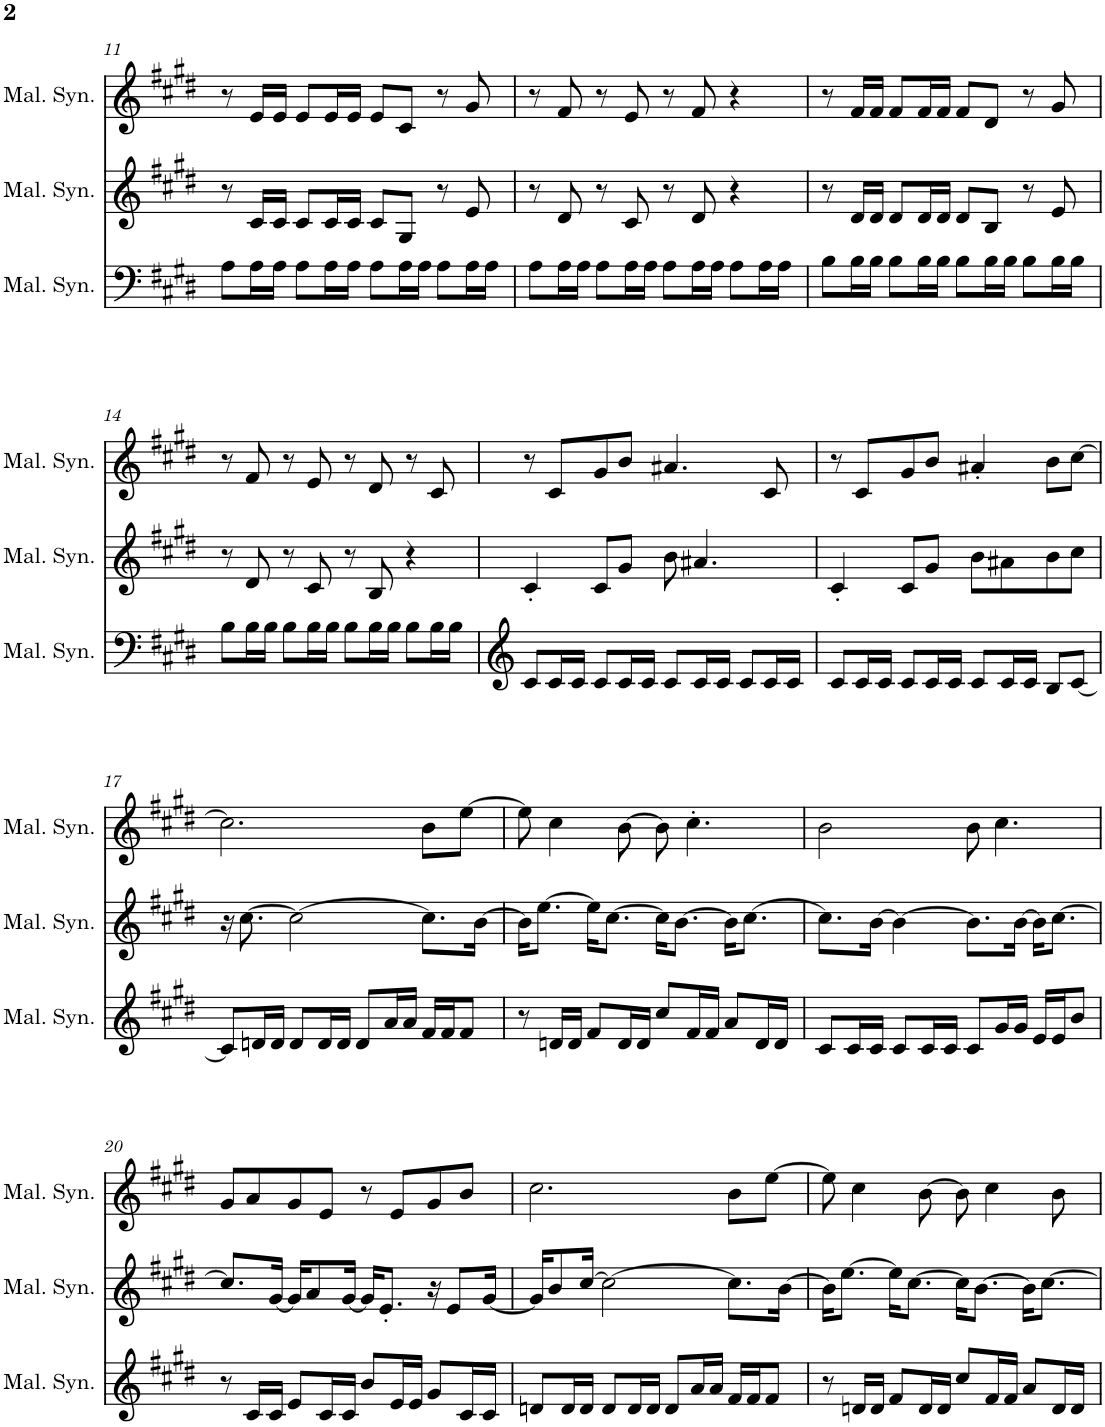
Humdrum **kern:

**kern	**kern	**kern
*part3	*part2	*part1
*staff3	*staff2	*staff1
*I"Mallet Synthesizer	*I"Mallet Synthesizer	*I"Mallet Synthesizer
*I'Mal. Syn.	*I'Mal. Syn.	*I'Mal. Syn.
!!LO:PB:g=z
*clefG2	*clefG2	*clefG2
*k[f#c#g#d#]	*k[f#c#g#d#]	*k[f#c#g#d#]
*M4/4	*M4/4	*M4/4
=11	=11	=11
8A\L	8r	8r
16A\L	16c#/LL	16e/LL
16A\JJ	16c#/JJ	16e/JJ
8A\L	8c#/L	8e/L
16A\L	16c#/L	16e/L
16A\JJ	16c#/JJ	16e/JJ
8A\L	8c#/L	8e/L
16A\L	8G#/J	8c#/J
16A\JJ	.	.
8A\L	8r	8r
16A\L	8e/	8g#/
16A\JJ	.	.
=12	=12	=12
8A\L	8r	8r
16A\L	8d#/	8f#/
16A\JJ	.	.
8A\L	8r	8r
16A\L	8c#/	8e/
16A\JJ	.	.
8A\L	8r	8r
16A\L	8d#/	8f#/
16A\JJ	.	.
8A\L	4r	4r
16A\L	.	.
16A\JJ	.	.
=13	=13	=13
8B\L	8r	8r
16B\L	16d#/LL	16f#/LL
16B\JJ	16d#/JJ	16f#/JJ
8B\L	8d#/L	8f#/L
16B\L	16d#/L	16f#/L
16B\JJ	16d#/JJ	16f#/JJ
8B\L	8d#/L	8f#/L
16B\L	8B/J	8d#/J
16B\JJ	.	.
8B\L	8r	8r
16B\L	8e/	8g#/
16B\JJ	.	.
!!LO:LB:g=z
=14	=14	=14
8B\L	8r	8r
16B\L	8d#/	8f#/
16B\JJ	.	.
8B\L	8r	8r
16B\L	8c#/	8e/
16B\JJ	.	.
8B\L	8r	8r
16B\L	8B/	8d#/
16B\JJ	.	.
8B\L	4r	8r
16B\L	.	8c#/
16B\JJ	.	.
=15	=15	=15
8c#/L	4c#'/	8r
16c#/L	.	8c#/L
16c#/JJ	.	.
8c#/L	8c#/L	8g#/
16c#/L	8g#/J	8b/J
16c#/JJ	.	.
8c#/L	8b\	4.a#X/
16c#/L	4.a#X/	.
16c#/JJ	.	.
8c#/L	.	.
16c#/L	.	8c#/
16c#/JJ	.	.
=16	=16	=16
8c#/L	4c#'/	8r
16c#/L	.	8c#/L
16c#/JJ	.	.
8c#/L	8c#/L	8g#/
16c#/L	8g#/J	8b/J
16c#/JJ	.	.
8c#/L	8b\L	4a#X'/
16c#/L	8a#X\	.
16c#/JJ	.	.
8B/L	8b\	8b\L
[8c#/J	8cc#\J	[8cc#\J
!!LO:LB:g=z
=17	=17	=17
8c#/L]	16r	2.cc#\]
.	[8.cc#\	.
16dn/L	.	.
16d/JJ	.	.
8d/L	2cc#\_	.
16d/L	.	.
16d/JJ	.	.
8d/L	.	.
16a/L	.	.
16a/JJ	.	.
16f#/LL	8.cc#\L]	8b\L
16f#/J	.	.
8f#/J	.	[8ee\J
.	[16b\Jk	.
=18	=18	=18
8r	16b\KL]	8ee\]
.	[8.ee\J	.
16dn/LL	.	4cc#\
16d/JJ	.	.
8f#/L	16ee\KL]	.
.	[8.cc#\J	.
16d/L	.	[8b\
16d/JJ	.	.
8cc#/L	16cc#\KL]	8b\]
.	[8.b\J	.
16f#/L	.	4.cc#'\
16f#/JJ	.	.
8a/L	16b\KL]	.
.	[8.cc#\J	.
16d/L	.	.
16d/JJ	.	.
=19	=19	=19
8c#/L	8.cc#\L]	2b\
16c#/L	.	.
16c#/JJ	[16b\Jk	.
8c#/L	4b\_	.
16c#/L	.	.
16c#/JJ	.	.
8c#/L	8.b\L]	8b\
16g#/L	.	4.cc#\
16g#/JJ	[16b\Jk	.
16e/LL	16b\KL]	.
16e/J	[8.cc#\J	.
8b/J	.	.
!!LO:LB:g=z
=20	=20	=20
8r	8.cc#/L]	8g#/L
16c#/LL	.	8a/
16c#/JJ	[16g#/Jk	.
8e/L	16g#/KL]	8g#/
.	8a/	.
16c#/L	.	8e/J
16c#/JJ	[16g#/Jk	.
8b/L	16g#/KL]	8r
.	8.e'/J	.
16e/L	.	8e/L
16e/JJ	.	.
8g#/L	16r	8g#/
.	8e/L	.
16c#/L	.	8b/J
16c#/JJ	[16g#/Jk	.
=21	=21	=21
8dn/L	16g#/KL]	2.cc#\
.	8b/	.
16d/L	.	.
16d/JJ	[16cc#/Jk	.
8d/L	2cc#\_	.
16d/L	.	.
16d/JJ	.	.
8d/L	.	.
16a/L	.	.
16a/JJ	.	.
16f#/LL	8.cc#\L]	8b\L
16f#/J	.	.
8f#/J	.	[8ee\J
.	[16b\Jk	.
=22	=22	=22
8r	16b\KL]	8ee\]
.	[8.ee\J	.
16dn/LL	.	4cc#\
16d/JJ	.	.
8f#/L	16ee\KL]	.
.	[8.cc#\J	.
16d/L	.	[8b\
16d/JJ	.	.
8cc#/L	16cc#\KL]	8b\]
.	[8.b\J	.
16f#/L	.	4cc#\
16f#/JJ	.	.
8a/L	16b\KL]	.
.	[8.cc#\J	.
16d/L	.	8b\
16d/JJ	.	.
=	=	=
*-	*-	*-
